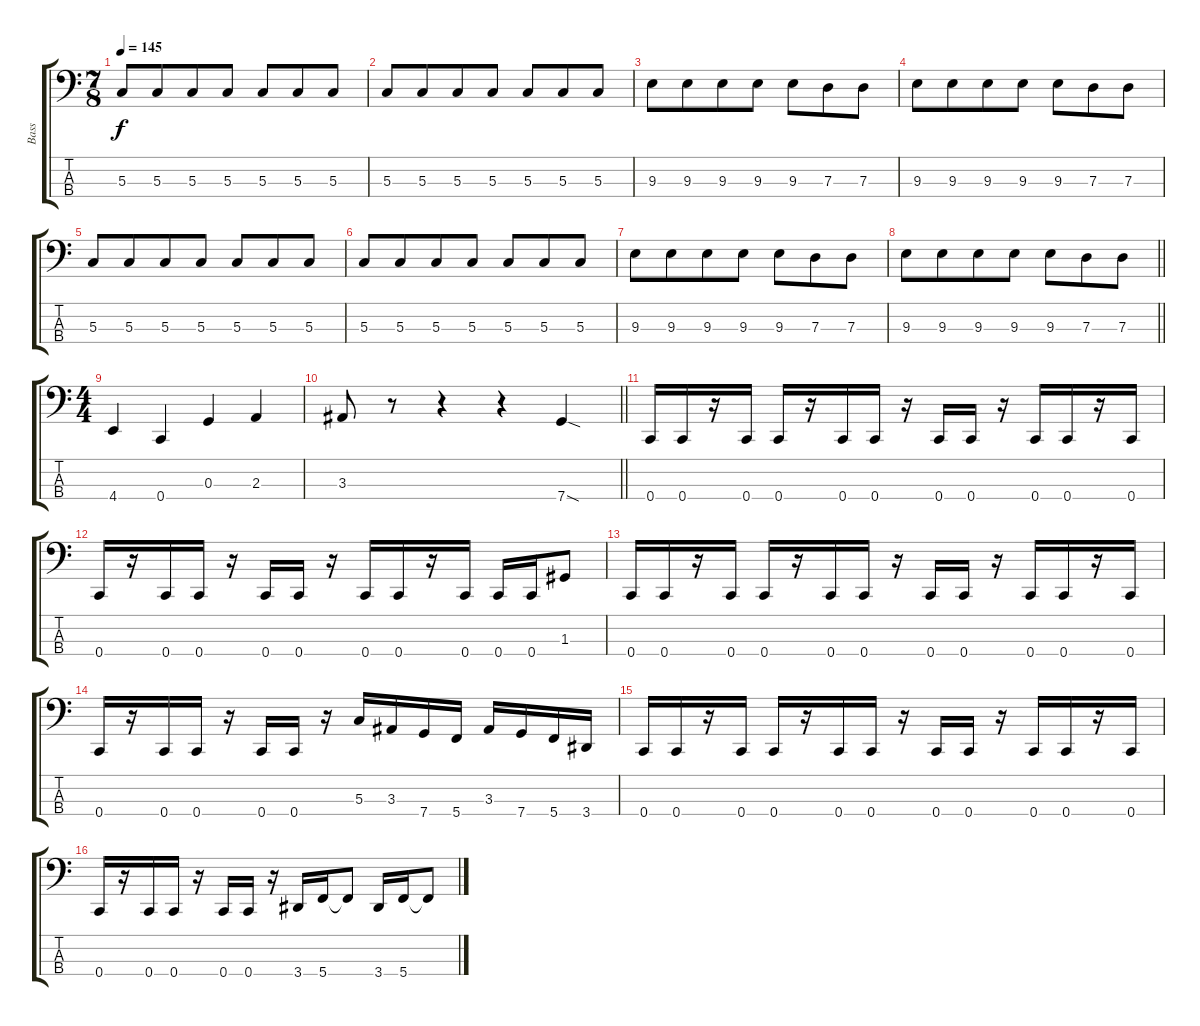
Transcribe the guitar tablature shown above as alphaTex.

\track ("Bass" "Bass") {instrument slapbass1}
\staff {score tabs}
\tuning (F2 C2 G1 C1) {hide}
\ts (7 8)
\tempo 145
\clef f4
\ks c
5.3.8{dy f} 5.3.8 5.3.8 5.3.8 5.3.8 5.3.8 5.3.8 |
5.3.8 5.3.8 5.3.8 5.3.8 5.3.8 5.3.8 5.3.8 |
9.3.8 9.3.8 9.3.8 9.3.8 9.3.8 7.3.8 7.3.8 |
9.3.8 9.3.8 9.3.8 9.3.8 9.3.8 7.3.8 7.3.8 |
5.3.8 5.3.8 5.3.8 5.3.8 5.3.8 5.3.8 5.3.8 |
5.3.8 5.3.8 5.3.8 5.3.8 5.3.8 5.3.8 5.3.8 |
9.3.8 9.3.8 9.3.8 9.3.8 9.3.8 7.3.8 7.3.8 |
\barLineRight lightlight
9.3.8 9.3.8 9.3.8 9.3.8 9.3.8 7.3.8 7.3.8 |
\ts (4 4)
4.4.4 0.4.4 0.3.4 2.3.4 |
\barLineRight lightlight
3.3.8 r.8 r.4 r.4 7.4{sod}.4 |
0.4.16 0.4.16 r.16 0.4.16 0.4.16 r.16 0.4.16 0.4.16 r.16 0.4.16 0.4.16 r.16 0.4.16 0.4.16 r.16 0.4.16 |
0.4.16 r.16 0.4.16 0.4.16 r.16 0.4.16 0.4.16 r.16 0.4.16 0.4.16 r.16 0.4.16 0.4.16 0.4.16 1.3.8 |
0.4.16 0.4.16 r.16 0.4.16 0.4.16 r.16 0.4.16 0.4.16 r.16 0.4.16 0.4.16 r.16 0.4.16 0.4.16 r.16 0.4.16 |
0.4.16 r.16 0.4.16 0.4.16 r.16 0.4.16 0.4.16 r.16 5.3.16 3.3.16 7.4.16 5.4.16 3.3.16 7.4.16 5.4.16 3.4.16 |
0.4.16 0.4.16 r.16 0.4.16 0.4.16 r.16 0.4.16 0.4.16 r.16 0.4.16 0.4.16 r.16 0.4.16 0.4.16 r.16 0.4.16 |
0.4.16 r.16 0.4.16 0.4.16 r.16 0.4.16 0.4.16 r.16 3.4.16 5.4.16 5.4{t}.8 3.4.16 5.4.16 5.4{t}.8
